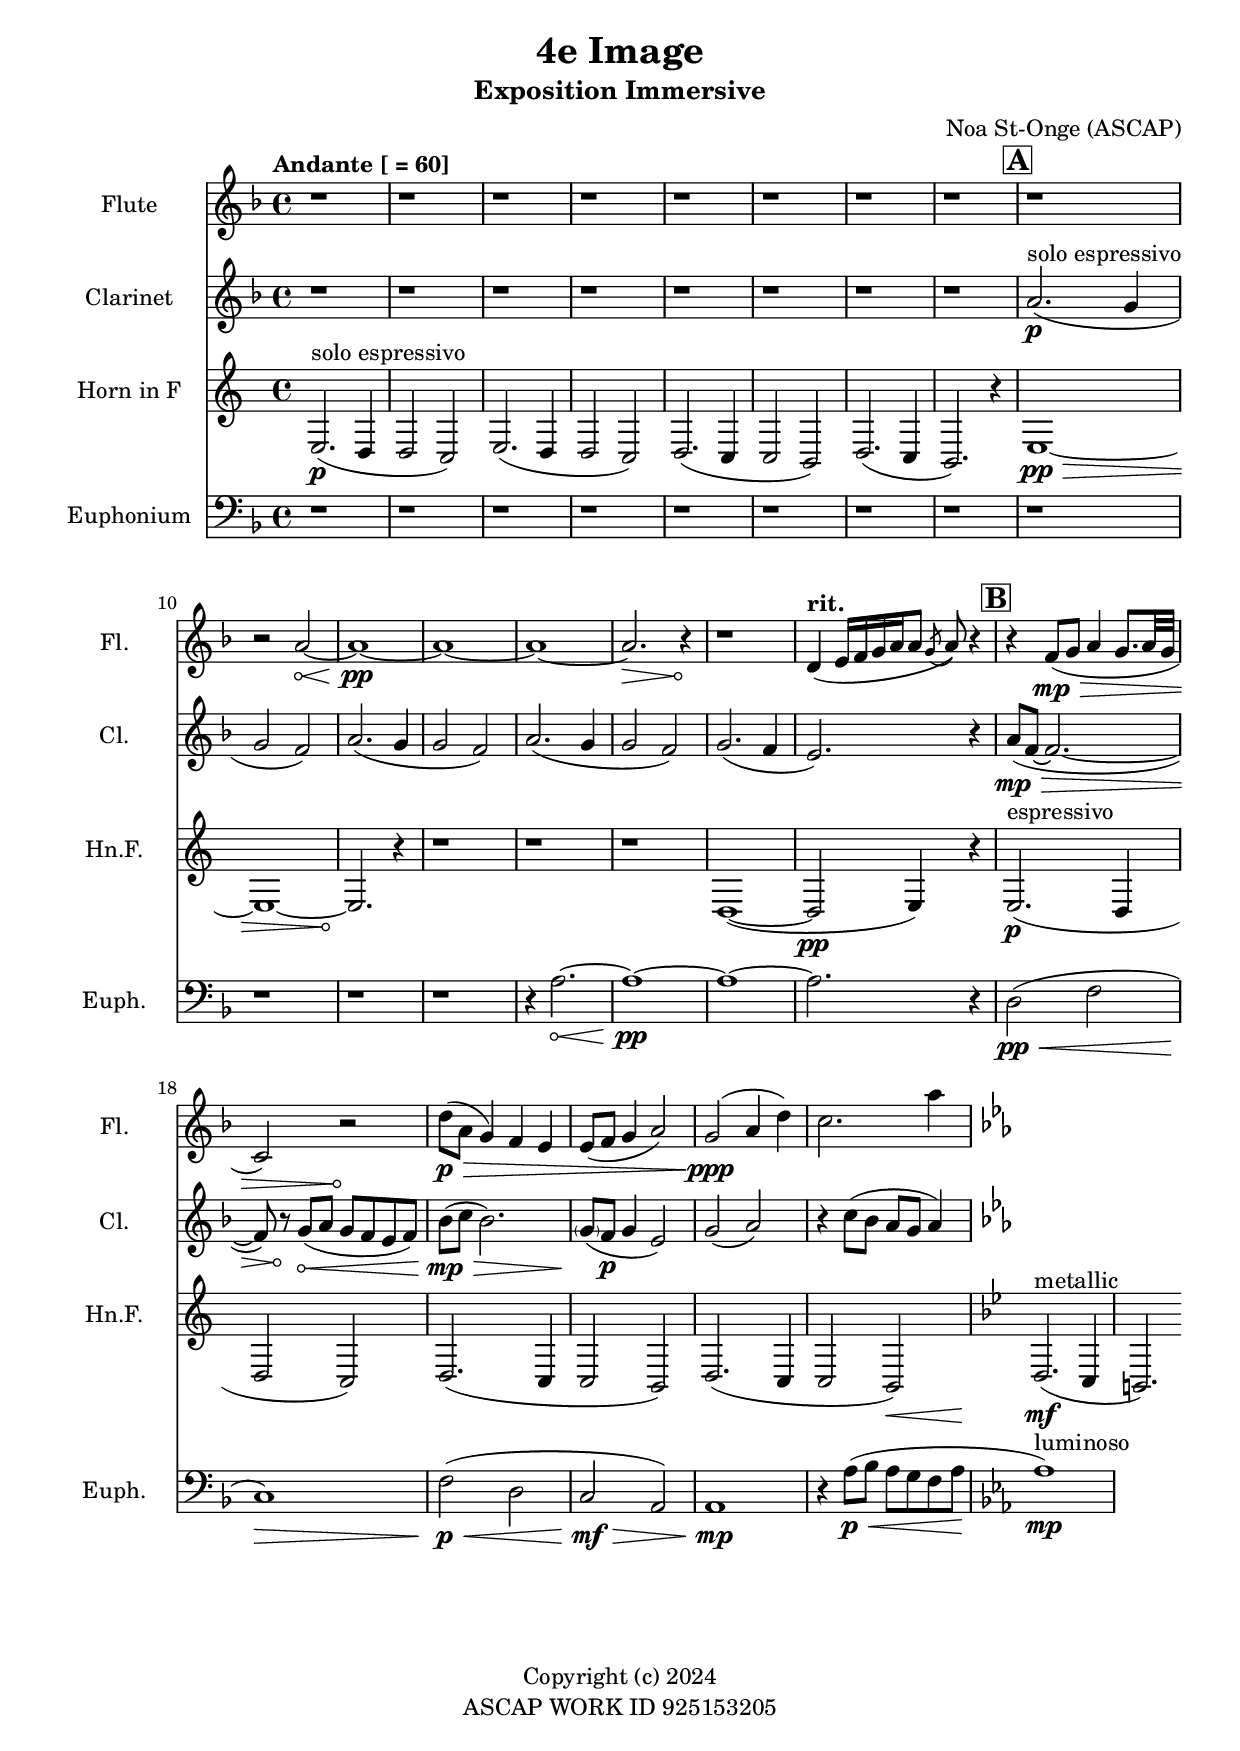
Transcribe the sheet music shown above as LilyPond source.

\version "2.24.2"

\header {
  title = "4e Image"
  subtitle = "Exposition Immersive"
  composer = "Noa St-Onge (ASCAP)"
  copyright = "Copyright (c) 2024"
  % Remove default LilyPond tagline
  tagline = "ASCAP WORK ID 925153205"
}

global = {
  \time 4/4
  \tempo "Andante [ = 60]"
  \key f \major

  \set Score.rehearsalMarkFormatter = #format-mark-box-alphabet
}

flute = \relative c'' {
  \global
  % Music follows here.
  \repeat unfold 9 {r1} r2
  \override Hairpin.circled-tip = ##t
  a2\< ~ a1\!\pp ~ a1 ~ a1 ~ a2.\> r4\! r1

  \tempo \markup { "rit. " } d,4 (e16 [f16 g16 a16 a8] \acciaccatura g8 a8) r4

  r4 f8(\mp\> g8 a4 g8. a32 g32 c,2) r2\!

  \override Hairpin.circled-tip = ##f
  d'8(\p\> a8 g4) f4 e4
  e8( f8 g4 a2)
  g2(\!\ppp a4 d4)
  c2. a'4

  \key ees \major

}

clarinet = \relative c'' {
  \global
  \transposition bes
  % Music follows here.

  \repeat unfold 8 {r1}
  \mark \default
  a2.\p^"solo espressivo"( g4 g2 f2)
  a2.( g4 g2 f2)
  a2.( g4 g2 f2)
  g2.( f4 e2.) r4

  \mark \default
  \override Hairpin.circled-tip = ##t
  a8(\mp\> f8 ~ f2. ~ f8) r8\!
  g8(\< a g f e f)

  \once \override Hairpin.circled-tip = ##f
  bes(\!\mp\> c bes2.)
  \parenthesize g8(\! f8\p g4 e2)

  g2( a2) r4 c8( bes a g a4)

  \key ees \major
}

hornF = \relative c' {
  \global
  \transposition f

  a2.\p^"solo espressivo"( g4 g2 f2)
  a2.( g4 g2 f2)
  g2.( f4 f2 e2)
  g2.( f4 e2.) r4


  \once \override Hairpin.circled-tip = ##t
  a1\>\pp ~ a1 ~ a2.\!

  r4 \repeat unfold 3 {r1}

  g1( ~ g2\pp a4) r4

  a2.\p^"espressivo"( g4 g2 f2)
  g2. (f4 f2 e2)
  g2. (f4 f2 e2\<)

  \key ees \major
  g2.\!\mf^"metallic"( f4 e2.)

}

euphonium = \relative c {
  \global

  \repeat unfold 12 {r1} r4

  \once \override Hairpin.circled-tip = ##t
  a'2.\< ~ a1\!\pp ~ a1 ~ a2. r4

  d,2\pp\<( f2 c1\!)\>
  f2\!\p\<( d2 c2\!\mf\> a2) a1\!\mp

  r4 a'8(\<\p bes a g f a
  \key ees \major
  aes1\!\mp^"luminoso")
}

flutePart = \new Staff \with {
  instrumentName = "Flute"
  shortInstrumentName = "Fl."
  midiInstrument = "flute"
} \flute

clarinetPart = \new Staff \with {
  instrumentName = "Clarinet"
  shortInstrumentName = "Cl."
  midiInstrument = "clarinet"
} \clarinet

hornFPart = \new Staff \with {
  instrumentName = "Horn in F"
  shortInstrumentName = "Hn.F."
  midiInstrument = "french horn"
} \hornF

euphoniumPart = \new Staff \with {
  instrumentName = "Euphonium"
  shortInstrumentName = "Euph."
  midiInstrument = "trombone"
} { \clef bass \euphonium }

\score {
  <<
    \flutePart
    \transpose c c \clarinetPart
    \transpose f c \hornFPart
    \euphoniumPart
  >>
  \layout {
    indent = 25
    short-indent = 20
  }
  \midi {
    \tempo 4=60
  }
}
